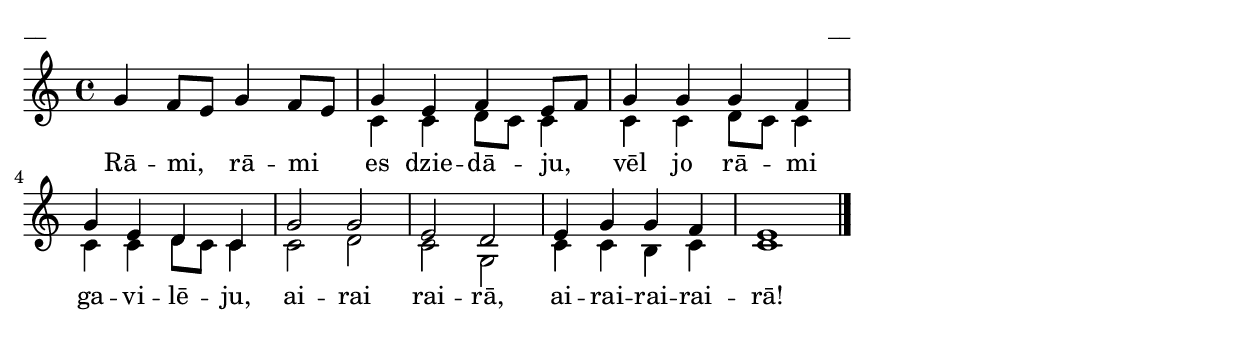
\version "2.13.18"
\paper {
line-width = 14\cm
left-margin = 0.4\cm
between-system-padding = 0.1\cm
between-system-space = 0.1\cm
}
% AALapas
% Rāmi, rāmi es dziedāju
\layout {
indent = #0
ragged-last = ##f
}


voiceA = \relative c' {
\clef "treble"
\key c \major
\time 4/4
g'4 f8[ e] g4 f8[ e] |
g4 e f e8[ f] |
g4 g g f |
g4 e d c |
g'2 g |
e2 d |
e4 g g f |
e1 |
\bar "|."
}


voiceB = \relative c' {
\clef "treble"
\key c \major
\time 4/4
s1 |
c4 c d8[ c] c4 |
c4 c d8[ c] c4 |
c4 c d8[ c] c4 |
c2 d |
c2 g |
c4 c b c |
c1 |
\bar "|."
}


lyricA = \lyricmode {
Rā -- mi, rā -- mi es dzie -- dā -- ju, vēl jo rā -- mi ga -- vi -- lē -- ju,
ai -- rai rai -- rā, ai -- rai -- rai -- rai -- rā!
}




fullScore = <<
\new Staff {
<<
\new Voice = "voiceA" { \voiceOne \autoBeamOff \voiceA }
\new Voice = "voiceB" { \voiceTwo \autoBeamOff \voiceB }
\lyricsto "voiceA" \new Lyrics \lyricA
>>
}
>>



\score {
\fullScore
\header { piece = "__" opus = "__" }
}
\markup { \with-color #(x11-color 'white) \sans \smaller "__" }
\score {
\unfoldRepeats
\fullScore
\midi {
\context { \Staff \remove "Staff_performer" }
\context { \Voice \consists "Staff_performer" }
}
}


